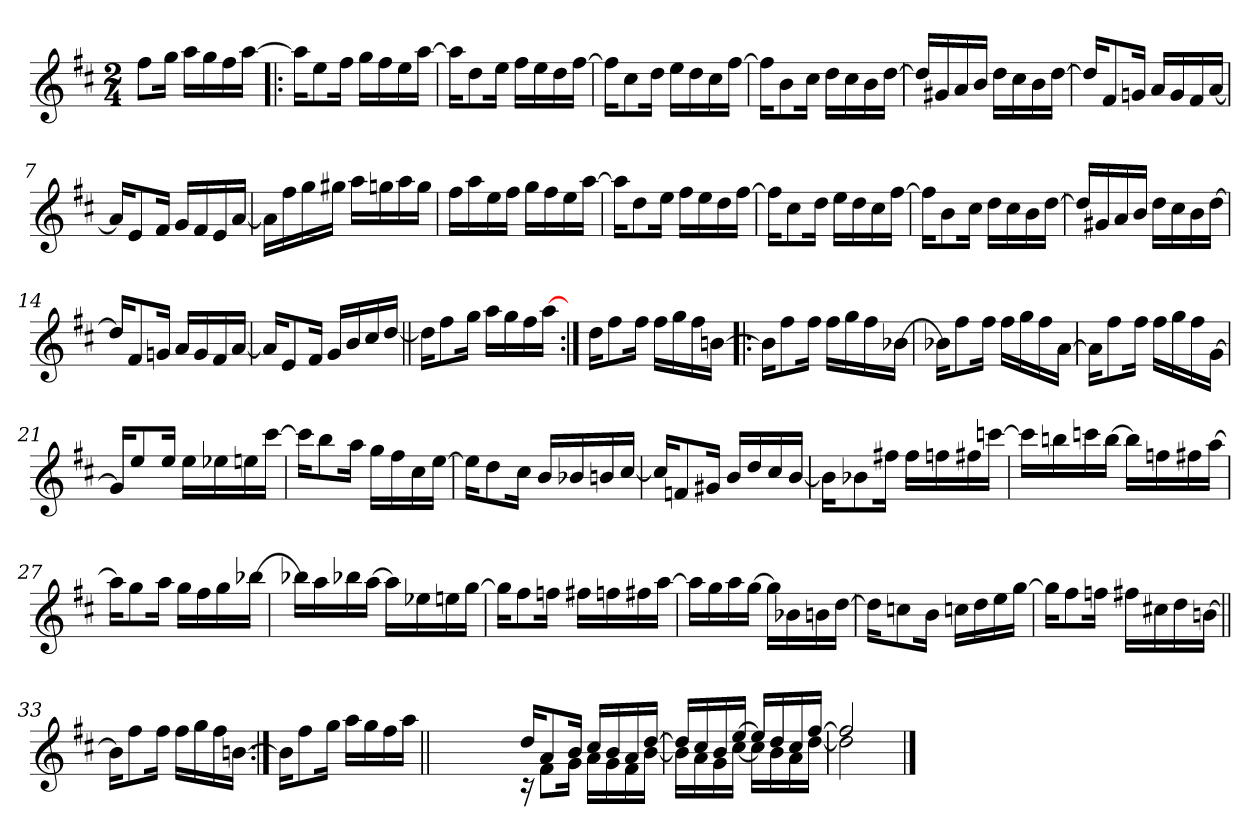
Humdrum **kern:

**kern
*part1
*staff1
*clefG2
*k[f#c#]
*D:
*M2/4
=
8ff#\L
16gg\Jk
16aa\LL
16gg\
16ff#\
[16aa\JJ
=1!|:
16aa\KL]
8ee\
16ff#\Jk
16gg\LL
16ff#\
16ee\
[16aa\JJ
=2
16aa\KL]
8dd\
16ee\Jk
16ff#\LL
16ee\
16dd\
[16ff#\JJ
=3
16ff#\KL]
8cc#\
16dd\Jk
16ee\LL
16dd\
16cc#\
[16ff#\JJ
=4
16ff#\KL]
8b\
16cc#\Jk
16dd\LL
16cc#\
16b\
[16dd\JJ
!!LO:LB:g=z
=5
16dd/LL]
16g#X/
16a/
16b/JJ
16dd\LL
16cc#\
16b\
[16dd\JJ
=6
16dd/KL]
8f#/
16gn/Jk
16a/LL
16g/
16f#/
[16a/JJ
=7
16a/KL]
8e/
16f#/Jk
16g/LL
16f#/
16e/
[16a/JJ
=8
16a\LL]
16ff#\
16gg\
16gg#X\JJ
16aa\LL
16ggn\
16aa\
16gg\JJ
!!LO:LB:g=z
=9
16ff#\LL
16aa\
16ee\
16ff#\JJ
16gg\LL
16ff#\
16ee\
[16aa\JJ
=10
16aa\KL]
8dd\
16ee\Jk
16ff#\LL
16ee\
16dd\
[16ff#\JJ
=11
16ff#\KL]
8cc#\
16dd\Jk
16ee\LL
16dd\
16cc#\
[16ff#\JJ
=12
16ff#\KL]
8b\
16cc#\Jk
16dd\LL
16cc#\
16b\
[16dd\JJ
=13
16dd/LL]
16g#X/
16a/
16b/JJ
16dd\LL
16cc#\
16b\
[16dd\JJ
!!LO:LB:g=z
=14
16dd/KL]
8f#/
16gn/Jk
16a/LL
16g/
16f#/
[16a/JJ
=15
16a/KL]
8e/
16f#/Jk
16g/LL
16b/
16cc#/
[16dd/JJ
=16||
16dd\KL]
8ff#\
16gg\Jk
16aa\LL
16gg\
16ff#\
[16aa\JJ
=17:|!
16dd\KL
8ff#\
16ff#\Jk
16ff#\LL
16gg\
16ff#\
[16bn\JJ
!!LO:LB:g=z
=18!|:
16b\KL]
8ff#\
16ff#\Jk
16ff#\LL
16gg\
16ff#\
[16b-X\JJ
=19
16b-X\KL]
8ff#\
16ff#\Jk
16ff#\LL
16gg\
16ff#\
[16a\JJ
=20
16a\KL]
8ff#\
16ff#\Jk
16ff#\LL
16gg\
16ff#\
[16g\JJ
=21
16g/KL]
8ee/
16ee/Jk
16ee\LL
16ee-X\
16een\
[16ccc#\JJ
!!LO:LB:g=z
=22
16ccc#\KL]
8bb\
16aa\Jk
16gg\LL
16ff#\
16cc#\
[16ee\JJ
=23
16ee\KL]
8dd\
16cc#\Jk
16b/LL
16b-X/
16bn/
[16cc#/JJ
=24
16cc#/KL]
8fn/
16g#X/Jk
16b/LL
16dd/
16cc#/
[16b/JJ
=25
16bn\KL]
8b-X\
16ff#X\Jk
16ff#\LL
16ffn\
16ff#X\
[16cccn\JJ
=26
16cccn\LL]
16bbn\
16cccn\
[16bb\JJ
16bb\LL]
16ffn\
16ff#X\
[16aa\JJ
!!LO:LB:g=z
=27
16aa\KL]
8gg\
16aa\Jk
16gg\LL
16ff#\
16gg\
[16bb-X\JJ
=28
16bb-X\LL]
16aa\
16bb-X\
[16aa\JJ
16aa\LL]
16ee-X\
16een\
[16gg\JJ
=29
16gg\KL]
8ff#\
16ffn\Jk
16ff#X\LL
16ffn\
16ff#X\
[16aa\JJ
=30
16aa\LL]
16gg\
16aa\
[16gg\JJ
16gg\LL]
16b-X\
16bn\
[16dd\JJ
!!LO:LB:g=z
=31
16dd\KL]
8ccn\
16b\Jk
16ccn\LL
16dd\
16ee\
[16gg\JJ
=32
16gg\KL]
8ff#\
16ffn\Jk
16ff#X\LL
16cc#X\
16dd\
[16bn\JJ
=33||
16b\KL]
8ff#\
16ff#\Jk
16ff#\LL
16gg\
16ff#\
[16bn\JJ
=34:|!
16b\KL]
8ff#\
16gg\Jk
16aa\LL
16gg\
16ff#\
16aa\JJ
=34X341||
2ryy
!!LO:LB:g=z
=35-
*^
16dd/KL	16rB
8a/	8f#\L
16b/Jk	16g\Jk
16cc#/LL	16a\LL
16b/	16g\
16a/	16f#\
[>16dd/JJ	[<16b\JJ
=36	=36
16dd/LL]	16b\LL]
16cc#/	16a\
16b/	16g\
[>16ee/JJ	[<16cc#\JJ
16ee/LL]	16cc#\LL]
16dd/	16b\
16cc#/	16a\
[>16ff#/JJ	[<16dd\JJ
=37	=37
2ff#/]	2dd\]
*v	*v
==
*-
